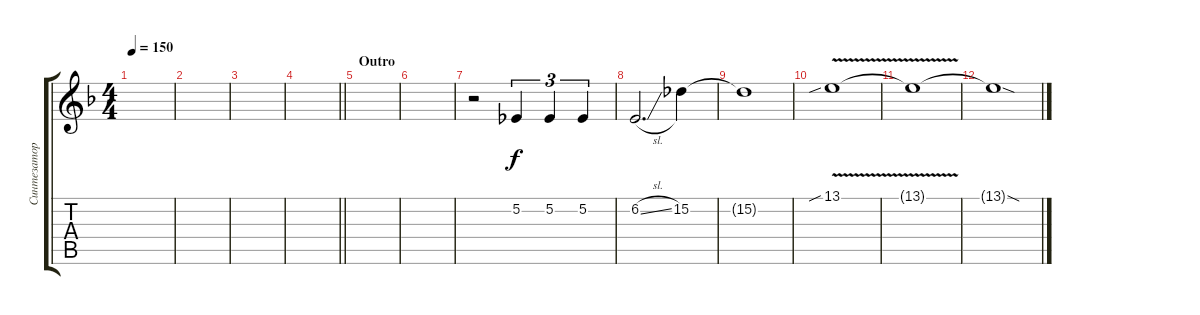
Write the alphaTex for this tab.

\track ("Синтезатор" "Синтезатор") {instrument choiraahs}
\staff {score tabs}
\tuning (Eb4 Bb3 Gb3 Db3 Ab2 Eb2) {hide}
\ts (4 4)
\tempo 150
\clef g2
\ks dminor
|
|
|
\barLineRight lightlight
|
\section ("" "Outro")
|
|
r.2{instrument trumpet} 5.2.4{tu (3 2) dy f} 5.2.4{tu (3 2)} 5.2.4{tu (3 2)} |
6.2{sl}.2{d} 15.2.4 |
15.2{t}.1 |
13.1{v sib}.1 |
13.1{t}.1 |
13.1{sod t}.1
